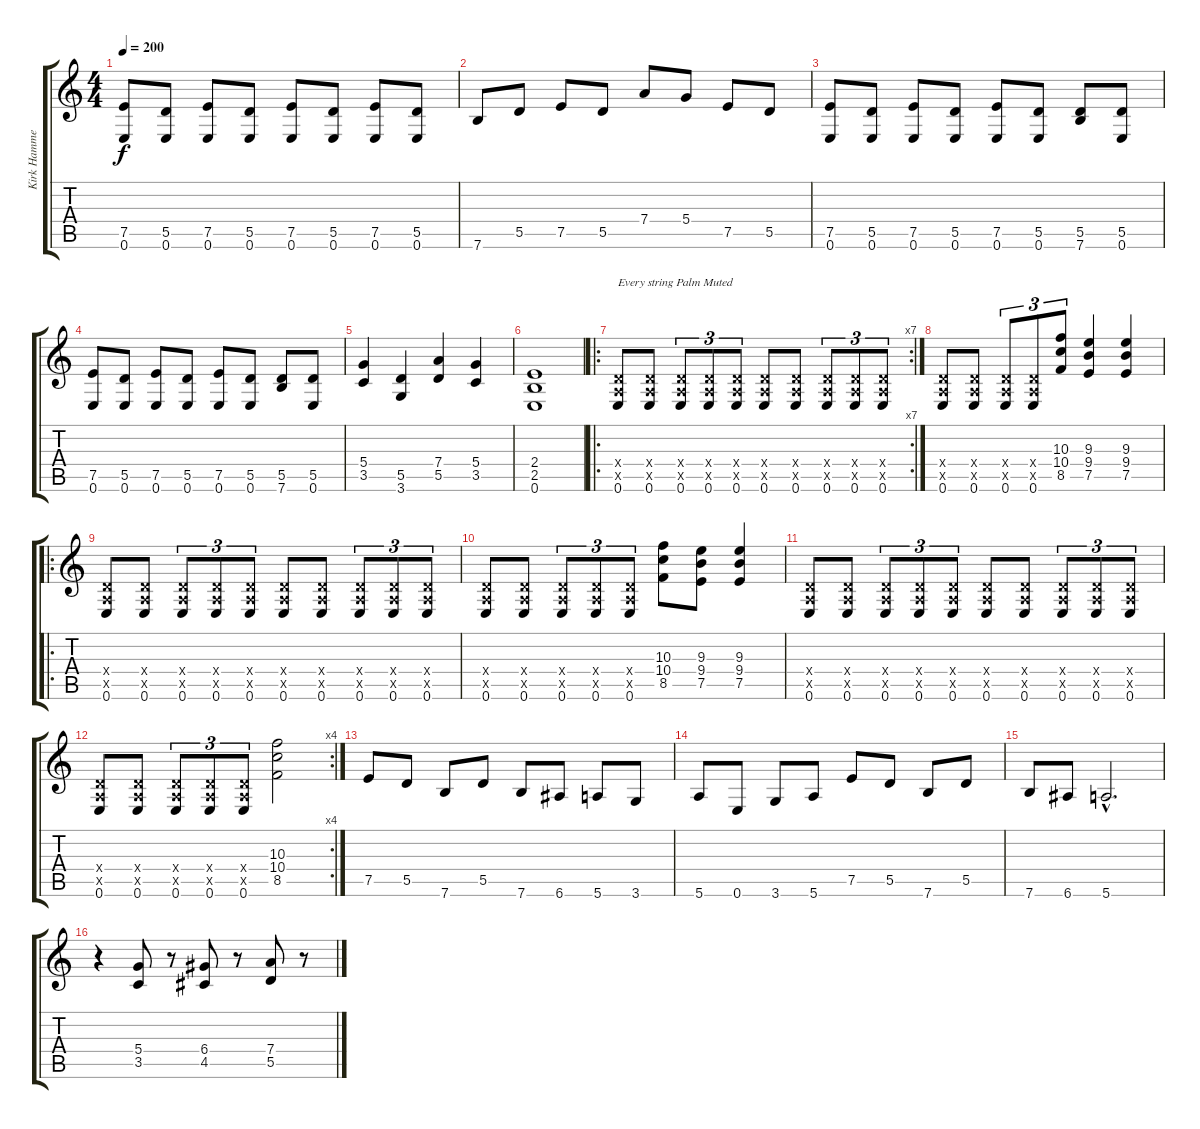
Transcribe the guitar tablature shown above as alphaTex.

\track ("Kirk Hammet" "Kirk Hamme") {instrument distortionguitar}
\staff {score tabs}
\tuning (E4 B3 G3 D3 A2 E2) {hide}
\ts (4 4)
\tempo 200
\clef g2
\ks c
(7.5 0.6).8{dy f} (5.5 0.6).8 (7.5 0.6).8 (5.5 0.6).8 (7.5 0.6).8 (5.5 0.6).8 (7.5 0.6).8 (5.5 0.6).8 |
7.6.8 5.5.8 7.5.8 5.5.8 7.4.8 5.4.8 7.5.8 5.5.8 |
(7.5 0.6).8 (5.5 0.6).8 (7.5 0.6).8 (5.5 0.6).8 (7.5 0.6).8 (5.5 0.6).8 (5.5 7.6).8 (5.5 0.6).8 |
(7.5 0.6).8 (5.5 0.6).8 (7.5 0.6).8 (5.5 0.6).8 (7.5 0.6).8 (5.5 0.6).8 (5.5 7.6).8 (5.5 0.6).8 |
(5.4 3.5).4 (5.5 3.6).4 (7.4 5.5).4 (5.4 3.5).4 |
(2.4 2.5 0.6).1 |
\ro
\rc 7
(0.4{x} 0.5{x} 0.6).8{txt "Every string Palm Muted"} (0.4{x} 0.5{x} 0.6).8 (0.4{x} 0.5{x} 0.6).8{tu (3 2)} (0.4{x} 0.5{x} 0.6).8{tu (3 2)} (0.4{x} 0.5{x} 0.6).8{tu (3 2)} (0.4{x} 0.5{x} 0.6).8 (0.4{x} 0.5{x} 0.6).8 (0.4{x} 0.5{x} 0.6).8{tu (3 2)} (0.4{x} 0.5{x} 0.6).8{tu (3 2)} (0.4{x} 0.5{x} 0.6).8{tu (3 2)} |
(0.4{x} 0.5{x} 0.6).8 (0.4{x} 0.5{x} 0.6).8 (0.4{x} 0.5{x} 0.6).8{tu (3 2)} (0.4{x} 0.5{x} 0.6).8{tu (3 2)} (10.3 10.4 8.5).8{tu (3 2)} (9.3 9.4 7.5).4 (9.3 9.4 7.5).4 |
\ro
(0.4{x} 0.5{x} 0.6).8 (0.4{x} 0.5{x} 0.6).8 (0.4{x} 0.5{x} 0.6).8{tu (3 2)} (0.4{x} 0.5{x} 0.6).8{tu (3 2)} (0.4{x} 0.5{x} 0.6).8{tu (3 2)} (0.4{x} 0.5{x} 0.6).8 (0.4{x} 0.5{x} 0.6).8 (0.4{x} 0.5{x} 0.6).8{tu (3 2)} (0.4{x} 0.5{x} 0.6).8{tu (3 2)} (0.4{x} 0.5{x} 0.6).8{tu (3 2)} |
(0.4{x} 0.5{x} 0.6).8 (0.4{x} 0.5{x} 0.6).8 (0.4{x} 0.5{x} 0.6).8{tu (3 2)} (0.4{x} 0.5{x} 0.6).8{tu (3 2)} (0.4{x} 0.5{x} 0.6).8{tu (3 2)} (10.3 10.4 8.5).8 (9.3 9.4 7.5).8 (9.3 9.4 7.5).4 |
(0.4{x} 0.5{x} 0.6).8 (0.4{x} 0.5{x} 0.6).8 (0.4{x} 0.5{x} 0.6).8{tu (3 2)} (0.4{x} 0.5{x} 0.6).8{tu (3 2)} (0.4{x} 0.5{x} 0.6).8{tu (3 2)} (0.4{x} 0.5{x} 0.6).8 (0.4{x} 0.5{x} 0.6).8 (0.4{x} 0.5{x} 0.6).8{tu (3 2)} (0.4{x} 0.5{x} 0.6).8{tu (3 2)} (0.4{x} 0.5{x} 0.6).8{tu (3 2)} |
\rc 4
(0.4{x} 0.5{x} 0.6).8 (0.4{x} 0.5{x} 0.6).8 (0.4{x} 0.5{x} 0.6).8{tu (3 2)} (0.4{x} 0.5{x} 0.6).8{tu (3 2)} (0.4{x} 0.5{x} 0.6).8{tu (3 2)} (10.3 10.4 8.5).2 |
7.5.8 5.5.8 7.6.8 5.5.8 7.6.8 6.6.8 5.6.8 3.6.8 |
5.6.8 0.6.8 3.6.8 5.6.8 7.5.8 5.5.8 7.6.8 5.5.8 |
7.6.8 6.6.8 5.6{hac}.2{d} |
r.4 (5.4 3.5).8 r.8 (6.4 4.5).8 r.8 (7.4 5.5).8 r.8
